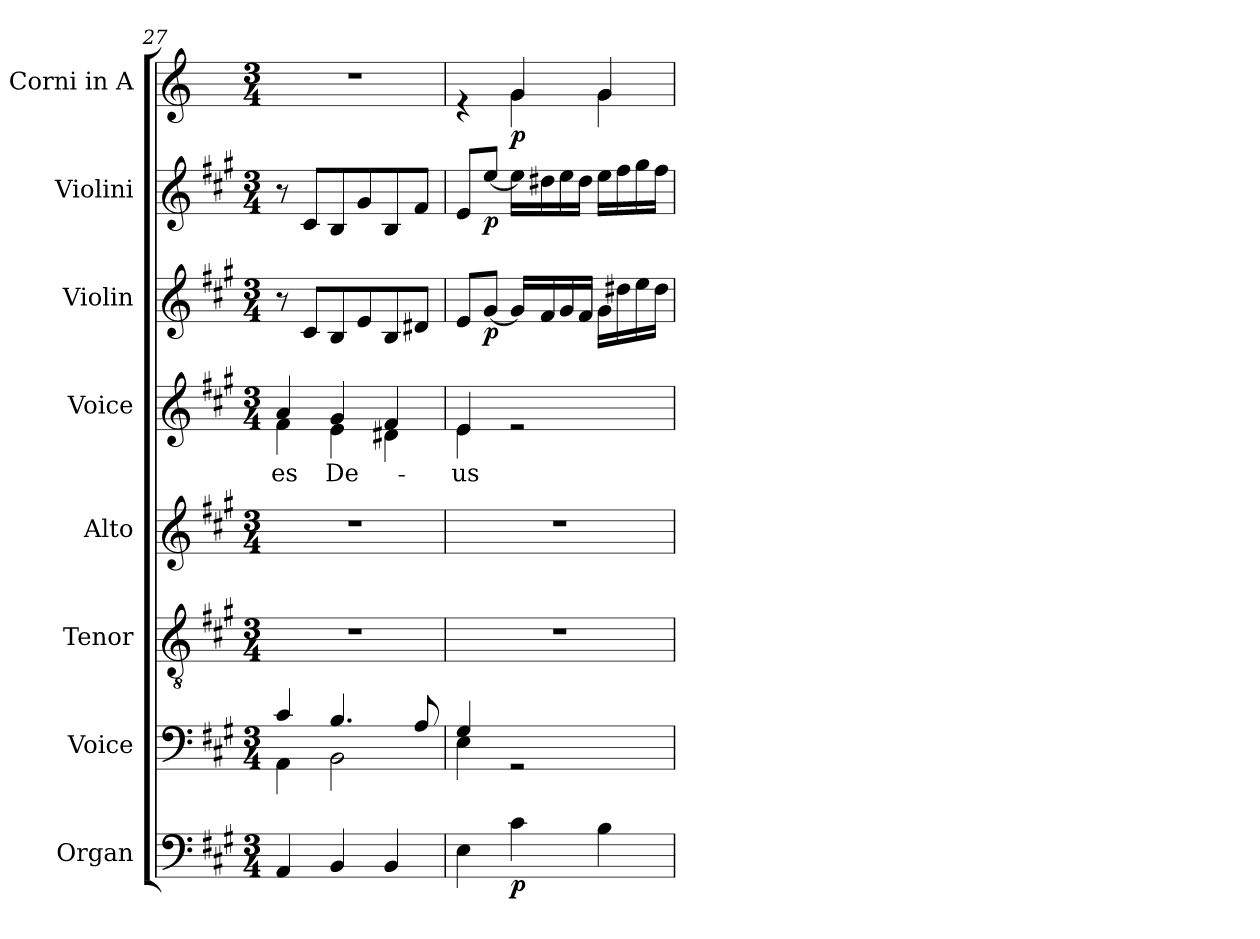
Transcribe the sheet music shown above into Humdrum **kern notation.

**kern	**dynam	**kern	**kern	**kern	**kern	**text	**kern	**dynam	**kern	**dynam	**kern	**dynam
*part8	*part8	*part7	*part6	*part5	*part4	*part4	*part3	*part3	*part2	*part2	*part1	*part1
*staff8	*staff8	*staff7	*staff6	*staff5	*staff4	*staff4	*staff3	*staff3	*staff2	*staff2	*staff1	*staff1
*I"Organ	*	*I"Voice	*I"Tenor	*I"Alto	*I"Voice	*	*I"Violin	*	*I"Violini	*	*I"Corni in A	*
*	*	*	*	*	*	*	*I'Vln	*	*I'Vln	*	*	*
*clefF4	*	*clefF4	*clefGv2	*clefG2	*clefG2	*	*clefG2	*	*clefG2	*	*clefG2	*
*	*	*	*	*	*	*	*	*	*	*	*ITrd2c3	*
*k[f#c#g#]	*	*k[f#c#g#]	*k[f#c#g#]	*k[f#c#g#]	*k[f#c#g#]	*	*k[f#c#g#]	*	*k[f#c#g#]	*	*k[f#c#g#]	*
*M3/4	*	*M3/4	*M3/4	*M3/4	*M3/4	*	*M3/4	*	*M3/4	*	*M3/4	*
=27	=27	=27	=27	=27	=27	=27	=27	=27	=27	=27	=27	=27
*	*	*^	*	*	*	*	*	*	*	*	*	*
!	!	!	!	!	!	!	!LO:LY:b	!	!	!	!	!	!
*	*	*	*	*	*	*^	*	*	*	*	*	*	*
4AA/	.	4c#/	4AA\	2.r	2.r	4a/	4f#\	es	8r	.	8r	.	2.r	.
.	.	.	.	.	.	.	.	.	8c#/L	.	8c#/L	.	.	.
!	!	!	!	!	!	!	!	!LO:LY:b	!	!	!	!	!	!
4BB/	.	4.B/	2BB\	.	.	4g#/	4e\	De-	8B/	.	8B/	.	.	.
.	.	.	.	.	.	.	.	.	8e/	.	8g#/	.	.	.
4BB/	.	.	.	.	.	4f#/	4d#X\	.	8B/	.	8B/	.	.	.
.	.	8A/	.	.	.	.	.	.	8d#X/J	.	8f#/J	.	.	.
=28	=28	=28	=28	=28	=28	=28	=28	=28	=28	=28	=28	=28	=28	=28
!	!	!	!	!	!	!	!	!LO:LY:b	!	!	!	!	!	!
*	*	*	*	*	*	*	*	*	*	*	*	*	*^	*
4E\	.	4G#/	4E\	2.r	2.r	4e/	4e\	-us	8e/L	.	8e/L	.	4re	4ryy	.
!	!	!	!	!	!	!	!	!	!	!LO:DY:b	!	!LO:DY:b	!	!	!
.	.	.	.	.	.	.	.	.	[8g#/J	p	[8ee/J	p	.	.	.
!	!LO:DY:b	!	!	!	!	!	!	!	!	!	!	!	!	!	!LO:DY:b
4c#\	p	2rGG	2ryy	.	.	2re	2ryy	.	16g#/LL]	.	16ee\LL]	.	4e/	4e\	p
.	.	.	.	.	.	.	.	.	16f#/	.	16dd#X\	.	.	.	.
.	.	.	.	.	.	.	.	.	16g#/	.	16ee\	.	.	.	.
.	.	.	.	.	.	.	.	.	16f#/JJ	.	16dd#\JJ	.	.	.	.
4B\	.	.	.	.	.	.	.	.	16g#\LL	.	16ee\LL	.	4e/	4e\	.
.	.	.	.	.	.	.	.	.	16dd#X\	.	16ff#\	.	.	.	.
.	.	.	.	.	.	.	.	.	16ee\	.	16gg#\	.	.	.	.
.	.	.	.	.	.	.	.	.	16dd#\JJ	.	16ff#\JJ	.	.	.	.
*	*	*v	*v	*	*	*v	*v	*	*	*	*	*	*v	*v	*
=	=	=	=	=	=	=	=	=	=	=	=	=
*-	*-	*-	*-	*-	*-	*-	*-	*-	*-	*-	*-	*-
